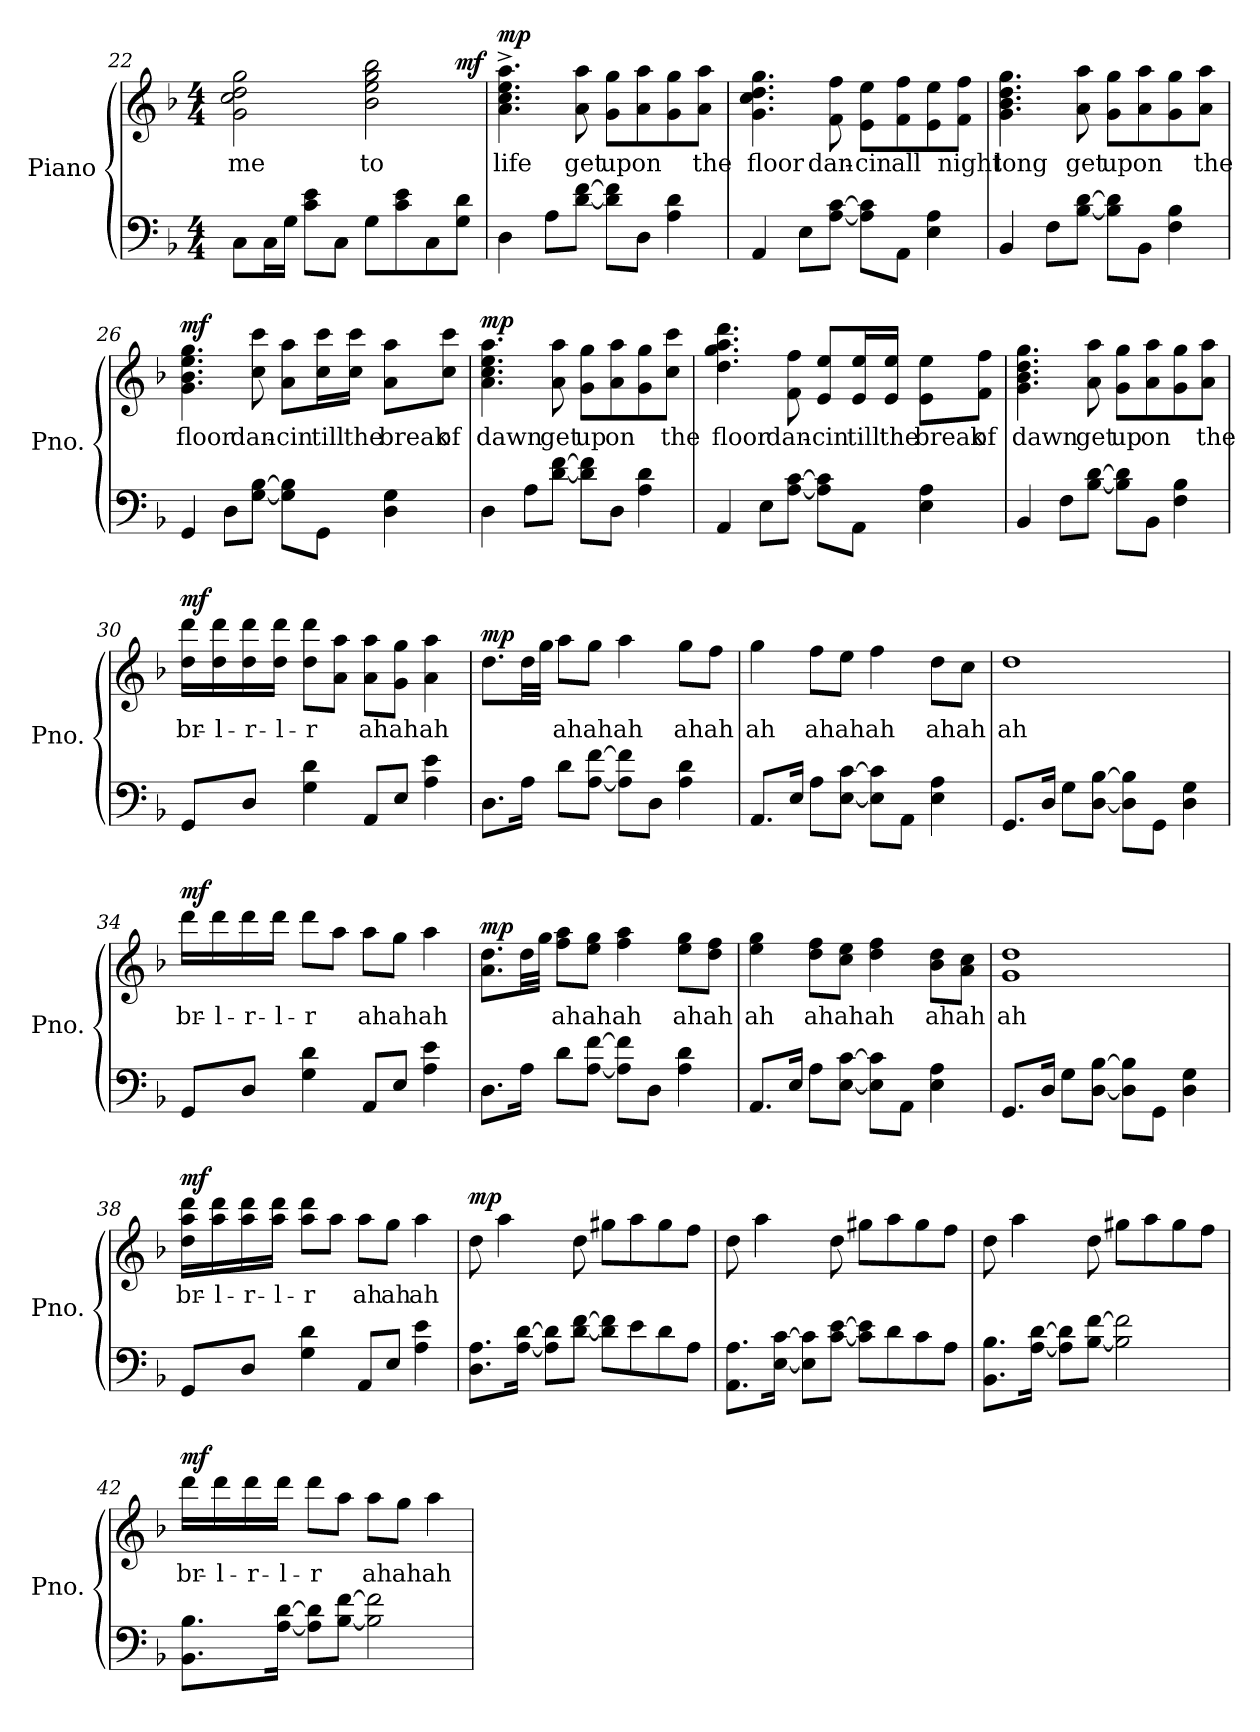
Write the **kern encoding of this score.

**kern	**kern	**text	**dynam
*part1	*part1	*part1	*part1
*staff2	*staff1	*staff1	*staff1/2
*I"Piano	*	*	*
*I'Pno.	*	*	*
*clefF4	*clefG2	*	*
*k[b-]	*k[b-]	*	*
*M4/4	*M4/4	*	*
=22	=22	=22	=22
!	!	!LO:LY:b	!
8C\L	2g\ 2cc\ 2dd\ 2gg\	me	.
16C\L	.	.	.
16G\JJ	.	.	.
8c\ 8e\L	.	.	.
8C\J	.	.	.
!	!	!LO:LY:b	!
8G\L	2b-\ 2ee\ 2gg\ 2bb-\	to	.
8c\ 8e\	.	.	.
8C\	.	.	.
!	!	!	!LO:DY:b=2
8G\ 8d\J	.	.	mf
!!LO:PB:g=z
=23	=23	=23	=23
!	!	!LO:LY:b	!LO:DY:b=2
4D\	4.a\^ 4.cc\^ 4.ee\^ 4.aa\^	life	mp
8A\L	.	.	.
!	!	!LO:LY:b	!
[8d\ [8f\J	8a\ 8aa\	get	.
!	!	!LO:LY:b	!
8d\] 8f\]L	8g\ 8gg\L	up	.
!	!	!LO:LY:b	!
8D\J	8a\ 8aa\	on	.
4A\ 4d\	8g\ 8gg\	.	.
!	!	!LO:LY:b	!
.	8a\ 8aa\J	the	.
=24	=24	=24	=24
!	!	!LO:LY:b	!
4AA/	4.g\ 4.cc\ 4.dd\ 4.gg\	floor	.
8E\L	.	.	.
!	!	!LO:LY:b	!
[8A\ [8c\J	8f\ 8ff\	dan-	.
!	!	!LO:LY:b	!
8A\] 8c\]L	8e\ 8ee\L	-cin	.
!	!	!LO:LY:b	!
8AA\J	8f\ 8ff\	all	.
4E\ 4A\	8e\ 8ee\	.	.
!	!	!LO:LY:b	!
.	8f\ 8ff\J	night	.
=25	=25	=25	=25
!	!	!LO:LY:b	!
4BB-/	4.g\ 4.b-\ 4.dd\ 4.gg\	long	.
8F\L	.	.	.
!	!	!LO:LY:b	!
[8B-\ [8d\J	8a\ 8aa\	get	.
!	!	!LO:LY:b	!
8B-\] 8d\]L	8g\ 8gg\L	up	.
!	!	!LO:LY:b	!
8BB-\J	8a\ 8aa\	on	.
4F\ 4B-\	8g\ 8gg\	.	.
!	!	!LO:LY:b	!
.	8a\ 8aa\J	the	.
!!LO:LB:g=z
=26	=26	=26	=26
!	!	!LO:LY:b	!LO:DY:b=2
4GG/	4.g\ 4.b-\ 4.ee\ 4.gg\	floor	mf
8D\L	.	.	.
!	!	!LO:LY:b	!
[8G\ [8B-\J	8cc\ 8ccc\	dan-	.
!	!	!LO:LY:b	!
8G\] 8B-\]L	8a\ 8aa\L	-cin	.
!	!	!LO:LY:b	!
8GG\J	16cc\ 16ccc\L	till	.
!	!	!LO:LY:b	!
.	16cc\ 16ccc\JJ	the	.
!	!	!LO:LY:b	!
4D\ 4G\	8a\ 8aa\L	break	.
!	!	!LO:LY:b	!
.	8cc\ 8ccc\J	of	.
=27	=27	=27	=27
!	!	!LO:LY:b	!LO:DY:b=2
4D\	4.a\ 4.cc\ 4.ee\ 4.aa\	dawn	mp
8A\L	.	.	.
!	!	!LO:LY:b	!
[8d\ [8f\J	8a\ 8aa\	get	.
!	!	!LO:LY:b	!
8d\] 8f\]L	8g\ 8gg\L	up	.
!	!	!LO:LY:b	!
8D\J	8a\ 8aa\	on	.
4A\ 4d\	8g\ 8gg\	.	.
!	!	!LO:LY:b	!
.	8cc\ 8ccc\J	the	.
=28	=28	=28	=28
!	!	!LO:LY:b	!
4AA/	4.dd\ 4.gg\ 4.aa\ 4.ddd\	floor	.
8E\L	.	.	.
!	!	!LO:LY:b	!
[8A\ [8c\J	8f\ 8ff\	dan-	.
!	!	!LO:LY:b	!
8A\] 8c\]L	8e/ 8ee/L	-cin	.
!	!	!LO:LY:b	!
8AA\J	16e/ 16ee/L	till	.
!	!	!LO:LY:b	!
.	16e/ 16ee/JJ	the	.
!	!	!LO:LY:b	!
4E\ 4A\	8e\ 8ee\L	break	.
!	!	!LO:LY:b	!
.	8f\ 8ff\J	of	.
!!LO:LB:g=z
=29	=29	=29	=29
!	!	!LO:LY:b	!
4BB-/	4.g\ 4.b-\ 4.dd\ 4.gg\	dawn	.
8F\L	.	.	.
!	!	!LO:LY:b	!
[8B-\ [8d\J	8a\ 8aa\	get	.
!	!	!LO:LY:b	!
8B-\] 8d\]L	8g\ 8gg\L	up	.
!	!	!LO:LY:b	!
8BB-\J	8a\ 8aa\	on	.
4F\ 4B-\	8g\ 8gg\	.	.
!	!	!LO:LY:b	!
.	8a\ 8aa\J	the	.
=30	=30	=30	=30
!	!	!LO:LY:b	!LO:DY:b=2
8GG/L	16dd\ 16ddd\LL	br-	mf
!	!	!LO:LY:b	!
.	16dd\ 16ddd\	-l-	.
!	!	!LO:LY:b	!
8D/J	16dd\ 16ddd\	-r-	.
!	!	!LO:LY:b	!
.	16dd\ 16ddd\JJ	-l-	.
!	!	!LO:LY:b	!
4G\ 4d\	8dd\ 8ddd\L	-r	.
.	8a\ 8aa\J	.	.
!	!	!LO:LY:b	!
8AA/L	8a\ 8aa\L	ah	.
!	!	!LO:LY:b	!
8E/J	8g\ 8gg\J	ah	.
!	!	!LO:LY:b	!
4A\ 4e\	4a\ 4aa\	ah	.
=31	=31	=31	=31
!	!	!	!LO:DY:b=2
8.D\L	8.dd\L	.	mp
16A\Jk	32dd\LL	.	.
.	32gg\JJJ	.	.
!	!	!LO:LY:b	!
8d\L	8aa\L	ah	.
!	!	!LO:LY:b	!
[8A\ [8f\J	8gg\J	ah	.
!	!	!LO:LY:b	!
8A\] 8f\]L	4aa\	ah	.
8D\J	.	.	.
!	!	!LO:LY:b	!
4A\ 4d\	8gg\L	ah	.
!	!	!LO:LY:b	!
.	8ff\J	ah	.
!!LO:LB:g=z
=32	=32	=32	=32
!	!	!LO:LY:b	!
8.AA/L	4gg\	ah	.
16E/Jk	.	.	.
!	!	!LO:LY:b	!
8A\L	8ff\L	ah	.
!	!	!LO:LY:b	!
[8E\ [8c\J	8ee\J	ah	.
!	!	!LO:LY:b	!
8E\] 8c\]L	4ff\	ah	.
8AA\J	.	.	.
!	!	!LO:LY:b	!
4E\ 4A\	8dd\L	ah	.
!	!	!LO:LY:b	!
.	8cc\J	ah	.
=33	=33	=33	=33
!	!	!LO:LY:b	!
8.GG/L	1dd	ah	.
16D/Jk	.	.	.
8G\L	.	.	.
[8D\ [8B-\J	.	.	.
8D\] 8B-\]L	.	.	.
8GG\J	.	.	.
4D\ 4G\	.	.	.
=34	=34	=34	=34
!	!	!LO:LY:b	!LO:DY:b=2
8GG/L	16ddd\LL	br-	mf
!	!	!LO:LY:b	!
.	16ddd\	-l-	.
!	!	!LO:LY:b	!
8D/J	16ddd\	-r-	.
!	!	!LO:LY:b	!
.	16ddd\JJ	-l-	.
!	!	!LO:LY:b	!
4G\ 4d\	8ddd\L	-r	.
.	8aa\J	.	.
!	!	!LO:LY:b	!
8AA/L	8aa\L	ah	.
!	!	!LO:LY:b	!
8E/J	8gg\J	ah	.
!	!	!LO:LY:b	!
4A\ 4e\	4aa\	ah	.
!!LO:LB:g=z
=35	=35	=35	=35
!	!	!	!LO:DY:b=2
8.D\L	8.a\ 8.dd\L	.	mp
16A\Jk	32dd\LL	.	.
.	32gg\JJJ	.	.
!	!	!LO:LY:b	!
8d\L	8ff\ 8aa\L	ah	.
!	!	!LO:LY:b	!
[8A\ [8f\J	8ee\ 8gg\J	ah	.
!	!	!LO:LY:b	!
8A\] 8f\]L	4ff\ 4aa\	ah	.
8D\J	.	.	.
!	!	!LO:LY:b	!
4A\ 4d\	8ee\ 8gg\L	ah	.
!	!	!LO:LY:b	!
.	8dd\ 8ff\J	ah	.
=36	=36	=36	=36
!	!	!LO:LY:b	!
8.AA/L	4ee\ 4gg\	ah	.
16E/Jk	.	.	.
!	!	!LO:LY:b	!
8A\L	8dd\ 8ff\L	ah	.
!	!	!LO:LY:b	!
[8E\ [8c\J	8cc\ 8ee\J	ah	.
!	!	!LO:LY:b	!
8E\] 8c\]L	4dd\ 4ff\	ah	.
8AA\J	.	.	.
!	!	!LO:LY:b	!
4E\ 4A\	8b-\ 8dd\L	ah	.
!	!	!LO:LY:b	!
.	8a\ 8cc\J	ah	.
=37	=37	=37	=37
!	!	!LO:LY:b	!
8.GG/L	1g 1dd	ah	.
16D/Jk	.	.	.
8G\L	.	.	.
[8D\ [8B-\J	.	.	.
8D\] 8B-\]L	.	.	.
8GG\J	.	.	.
4D\ 4G\	.	.	.
!!LO:PB:g=z
=38	=38	=38	=38
!	!	!LO:LY:b	!LO:DY:b=2
8GG/L	16dd\ 16aa\ 16ddd\LL	br-	mf
!	!	!LO:LY:b	!
.	16aa\ 16ddd\	-l-	.
!	!	!LO:LY:b	!
8D/J	16aa\ 16ddd\	-r-	.
!	!	!LO:LY:b	!
.	16aa\ 16ddd\JJ	-l-	.
!	!	!LO:LY:b	!
4G\ 4d\	8aa\ 8ddd\L	-r	.
.	8aa\J	.	.
!	!	!LO:LY:b	!
8AA/L	8aa\L	ah	.
!	!	!LO:LY:b	!
8E/J	8gg\J	ah	.
!	!	!LO:LY:b	!
4A\ 4e\	4aa\	ah	.
=39	=39	=39	=39
!	!	!	!LO:DY:b=2
8.D\ 8.A\L	8dd\	.	mp
.	4aa\	.	.
[16A\ [16d\Jk	.	.	.
8A\] 8d\]L	.	.	.
[8d\ [8f\J	8dd\	.	.
8d\] 8f\]L	8gg#X\L	.	.
8e\	8aa\	.	.
8d\	8gg#\	.	.
8A\J	8ff\J	.	.
=40	=40	=40	=40
8.AA\ 8.A\L	8dd\	.	.
.	4aa\	.	.
[16E\ [16c\Jk	.	.	.
8E\] 8c\]L	.	.	.
[8c\ [8e\J	8dd\	.	.
8c\] 8e\]L	8gg#X\L	.	.
8d\	8aa\	.	.
8c\	8gg#\	.	.
8A\J	8ff\J	.	.
!!LO:LB:g=z
=41	=41	=41	=41
8.BB-\ 8.B-\L	8dd\	.	.
.	4aa\	.	.
[16A\ [16d\Jk	.	.	.
8A\] 8d\]L	.	.	.
[8B-\ [8f\J	8dd\	.	.
2B-\] 2f\]	8gg#X\L	.	.
.	8aa\	.	.
.	8gg#\	.	.
.	8ff\J	.	.
=42	=42	=42	=42
!	!	!LO:LY:b	!LO:DY:b=2
8.BB-\ 8.B-\L	16ddd\LL	br-	mf
!	!	!LO:LY:b	!
.	16ddd\	-l-	.
!	!	!LO:LY:b	!
.	16ddd\	-r-	.
!	!	!LO:LY:b	!
[16A\ [16d\Jk	16ddd\JJ	-l-	.
!	!	!LO:LY:b	!
8A\] 8d\]L	8ddd\L	-r	.
[8B-\ [8f\J	8aa\J	.	.
!	!	!LO:LY:b	!
2B-\] 2f\]	8aa\L	ah	.
!	!	!LO:LY:b	!
.	8gg\J	ah	.
!	!	!LO:LY:b	!
.	4aa\	ah	.
=	=	=	=
*-	*-	*-	*-
